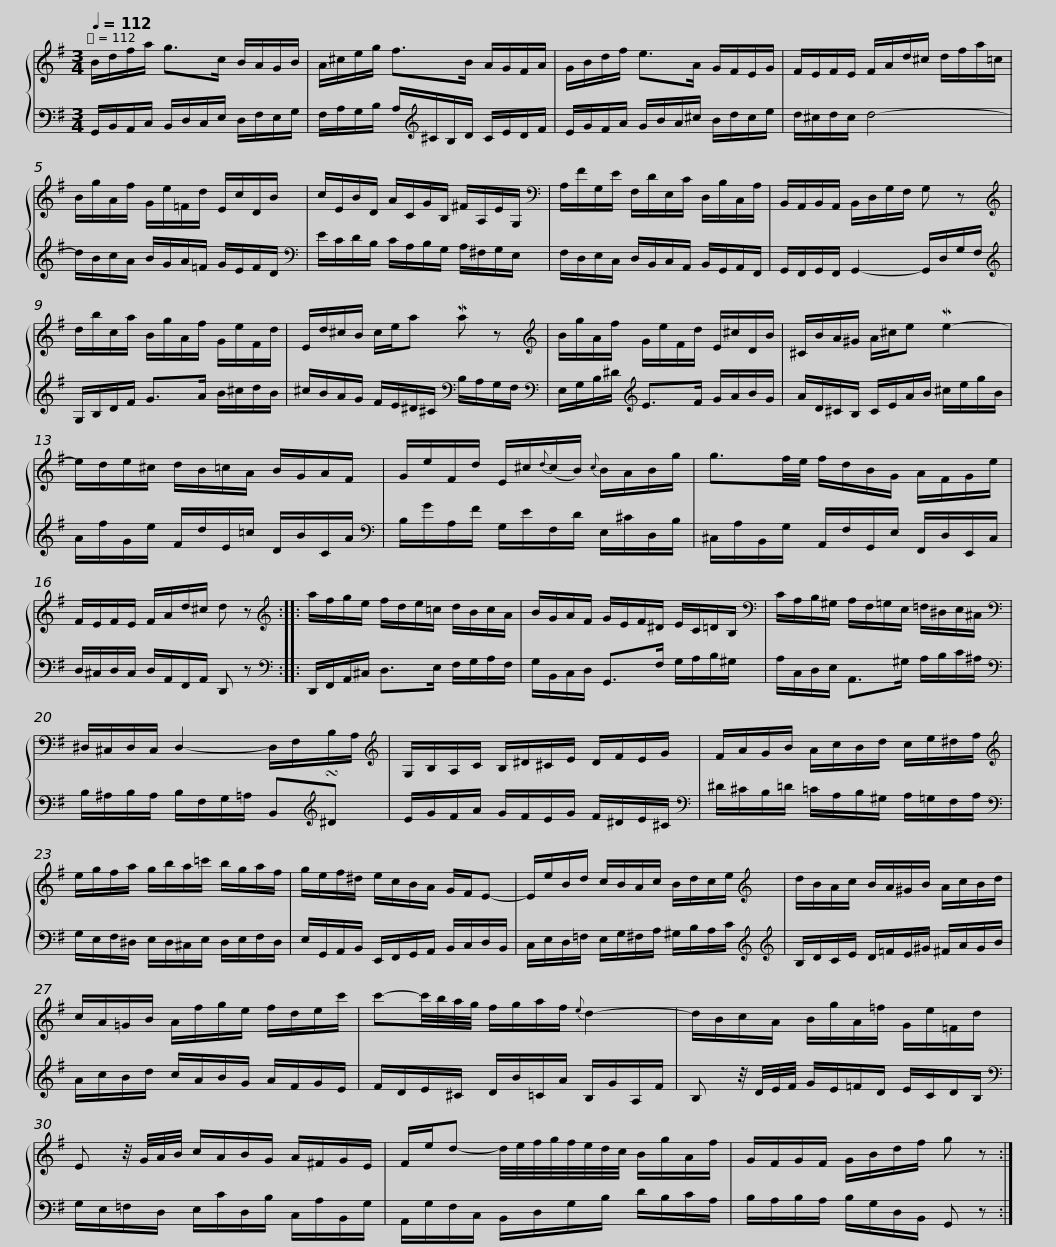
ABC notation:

X:1
%%score { 1 | 2 }
L:1/8
Q:1/4=112
M:3/4
I:linebreak $
K:G
V:1 treble
V:2 bass
V:1
 B/d/f/a/ g>c B/A/G/B/ | A/^c/e/g/ f>B A/G/F/A/ | G/B/d/f/ e>A G/F/E/G/ |$ F/E/F/E/ F/A/d/^c/ d/f/a/=c/ | B/g/A/f/ G/e/=F/d/ E/c/D/B/ | %5
 c/E/B/D/ A/C/G/B,/ ^F/A,/E/G,/ |$[K:bass] A,/F/G,/E/ F,/D/E,/C/ D,/B,/C,/A,/ | B,,/A,,/B,,/A,,/ B,,/D,/G,/F,/ G, z |[K:treble] d/b/c/a/ B/g/A/f/ G/e/F/d/ | E/d/^c/B/ c/e/a Ma z |$ %10
[K:treble] B/g/A/f/ G/e/F/d/ E/^c/D/B/ | ^C/B/A/^G/ A/^c/e Me2- | e/d/e/^c/ d/B/=c/A/ B/G/A/F/ |$ G/e/F/d/ E/^c/{d}(c/B/){c} B/A/B/g/ | g3/2f/4e/4 f/d/B/G/ A/F/G/e/ | %15
 F/E/F/E/ F/A/d/^c/ d z ::$[K:treble] a/f/g/e/ f/d/e/=c/ d/B/c/A/ | B/G/A/F/ G/E/F/^D/ E/C/=D/B,/ |[K:bass] C/A,/B,/^G,/ A,/F,/=G,/E,/ =F,/^D,/E,/^C,/ |$[K:bass] ^D,/^C,/D,/C,/ D,2- D,/F,/B,/A,/ | %20
[K:treble] G,/B,/A,/C/ B,/^D/^C/E/ D/F/E/G/ | F/A/G/B/ A/c/B/d/ c/e/^d/f/ |$[K:treble] e/g/f/a/ g/b/a/=c'/ b/g/a/f/ | g/e/f/^d/ e/c/B/A/ G/F/E- | E/e/B/d/ c/B/A/c/ B/d/c/e/ |$ %25
[K:treble] d/B/A/c/ B/A/^G/B/ A/c/B/d/ | c/A/=G/B/ A/f/g/e/ f/d/e/c'/ | c'-c'/4b/4a/4g/4 f/g/a/f/{e} d2- |$ d/B/c/A/ B/g/A/=f/ G/e/=F/d/ | E z/4 G/4A/4B/4 c/A/B/G/ A/^F/G/E/ | %30
 F/e/d- d/4e/4f/4g/4f/4e/4d/4c/4 B/g/A/f/ | G/F/G/F/ G/B/d/f/ g z :| %32
V:2
 G,,/B,,/A,,/C,/ B,,/D,/C,/E,/ D,/F,/E,/G,/ | F,/A,/G,/B,/ A,/[K:treble]^C/B,/D/ C/E/D/F/ | E/G/F/A/ G/B/A/^c/ B/d/c/e/ |$ d/^c/d/c/ d4- | d/B/c/A/ B/G/A/=F/ G/E/F/D/ | %5
[K:bass] E/C/D/B,/ C/A,/B,/G,/ A,/^F,/G,/E,/ |$ F,/D,/E,/C,/ D,/B,,/C,/A,,/ B,,/G,,/A,,/F,,/ | G,,/F,,/G,,/F,,/ G,,2- G,,/D,/G,/F,/ |[K:treble] G,/B,/D/F/ G>A B/^c/d/B/ | ^c/B/A/G/ F/E/^D/^C/[K:bass] B,/A,/G,/F,/ |$ %10
[K:bass] E,/G,/B,/^D/[K:treble] E>F G/A/B/G/ | A/D/^C/B,/ C/E/A/B/ ^c/e/g/B/ | A/f/G/e/ F/d/E/=c/ D/B/C/A/ |$[K:bass] B,/G/A,/F/ G,/E/F,/D/ E,/^C/D,/B,/ | ^C,/A,/B,,/G,/ A,,/F,/G,,/E,/ F,,/D,/E,,/C,/ | %15
 D,/^C,/D,/C,/ D,/A,,/F,,/A,,/ D,, z ::$[K:bass] D,,/F,,/A,,/^C,/ D,>E, F,/G,/A,/F,/ | G,/B,,/C,/D,/ G,,>F, G,/A,/B,/^G,/ | A,/C,/D,/E,/ A,,>^G, A,/B,/C/^A,/ |$[K:bass] B,/^A,/B,/A,/ B,/F,/G,/=A,/ B,,[K:treble]!turn!^D | %20
 E/G/F/A/ G/F/E/G/ F/^D/E/^C/ |[K:bass] ^D/^C/B,/=D/ =C/A,/B,/^G,/ A,/=G,/F,/A,/ |$[K:bass] G,/E,/F,/^D,/ E,/D,/^C,/E,/ D,/E,/F,/D,/ | E,/G,,/A,,/B,,/ E,,/F,,/G,,/A,,/ B,,/C,/D,/B,,/ | C,/E,/D,/=F,/ E,/G,/^F,/A,/ ^G,/B,/A,/C/ |$ %25
[K:treble][K:treble] B,/D/C/E/ D/=F/E/^G/ ^F/A/G/B/ | A/c/B/d/ c/A/B/G/ A/F/G/E/ | F/D/E/^C/ D/B/=C/A/ B,/G/A,/F/ |$ B, z/4 D/4E/4F/4 G/E/=F/D/ E/C/D/B,/ |[K:bass] G,/E,/=F,/D,/ E,/C/D,/B,/ C,/A,/B,,/G,/ | %30
 A,,/G,/F,/C,/ B,,/D,/G,/B,/ D/B,/C/A,/ | B,/A,/B,/A,/ B,/G,/D,/B,,/ G,, z :| %32
